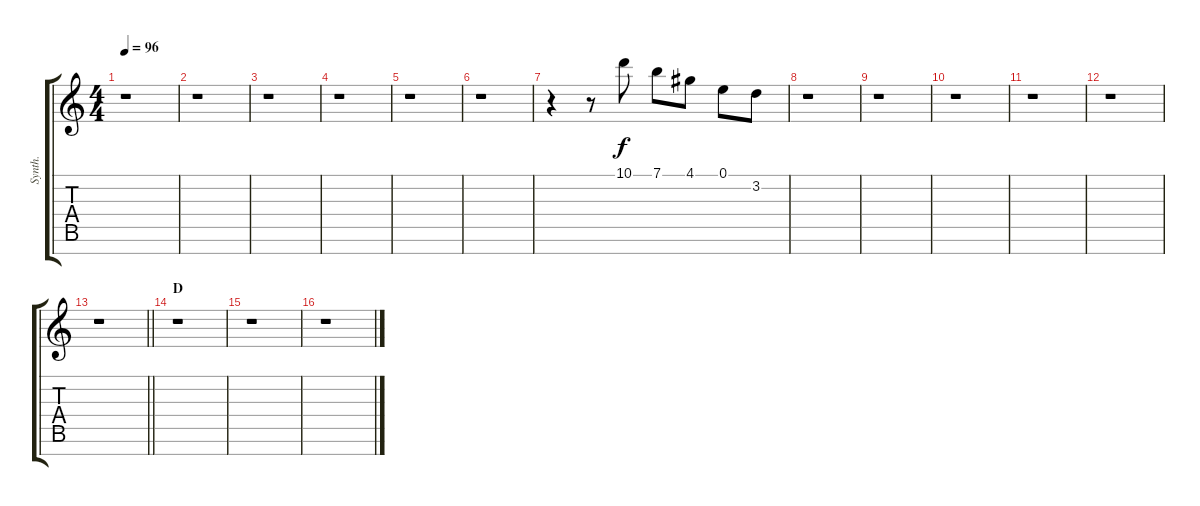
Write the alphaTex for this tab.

\track ("Synth." "Synth.") {instrument lead2sawtooth}
\staff {score tabs}
\tuning (E5 B4 G4 D4 A3 E3 B2) {hide}
\ts (4 4)
\tempo 96
\clef g2
\ks c
r.1{dy f} |
r.1 |
r.1 |
r.1 |
r.1 |
r.1 |
r.4 r.8 10.1.8 7.1.8 4.1.8 0.1.8 3.2.8 |
r.1 |
r.1 |
r.1 |
r.1 |
r.1 |
\barLineRight lightlight
r.1 |
\section ("" "D")
r.1 |
r.1 |
r.1
